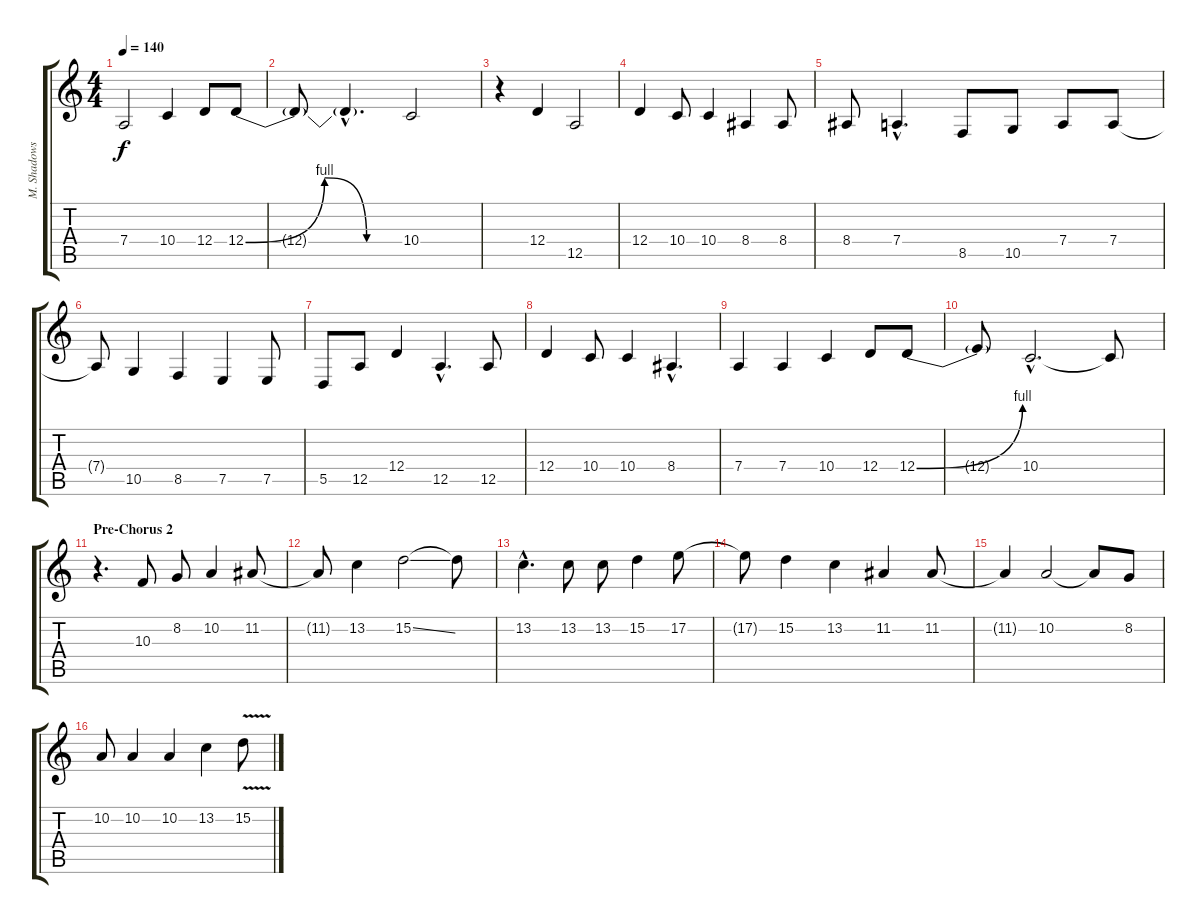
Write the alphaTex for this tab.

\track ("M. Shadows" "M. Shadows") {instrument clarinet}
\staff {score tabs}
\tuning (E4 B3 G3 D3 A2 D2) {hide}
\ts (4 4)
\tempo 140
\clef g2
\ks c
7.4.2{dy f} 10.4.4 12.4.8 12.4{be (custom 0 0 30 4 46 0 60 0)}.8 |
12.4{t}.8 12.4{hac t}.4{d} 10.4.2 |
r.4 12.4.4 12.5.2 |
12.4.4 10.4.8 10.4.4 8.4.4 8.4.8 |
8.4.8 7.4{hac}.4{d} 8.5.8 10.5.8 7.4.8 7.4.8 |
7.4{t}.8 10.5.4 8.5.4 7.5.4 7.5.8 |
5.5.8 12.5.8 12.4.4 12.5{hac}.4{d} 12.5.8 |
12.4.4 10.4.8 10.4.4 8.4{hac}.4{d} |
7.4.4 7.4.4 10.4.4 12.4.8 12.4{be (bend 0 0 60 4)}.8 |
12.4{t}.8 10.4{hac}.2{d} 10.4{t}.8 |
\section ("" "Pre-Chorus 2")
r.4{d} 10.3.8 8.2.8 10.2.4 11.2.8 |
11.2{t}.8 13.2.4 15.2{ss}.2 15.2{t}.8 |
13.2{hac}.4{d} 13.2.8 13.2.8 15.2.4 17.2.8 |
17.2{t}.8 15.2.4 13.2.4 11.2.4 11.2.8 |
11.2{t}.4 10.2.2 10.2{t}.8 8.2.8 |
10.2.8 10.2.4 10.2.4 13.2.4 15.2{v}.8
